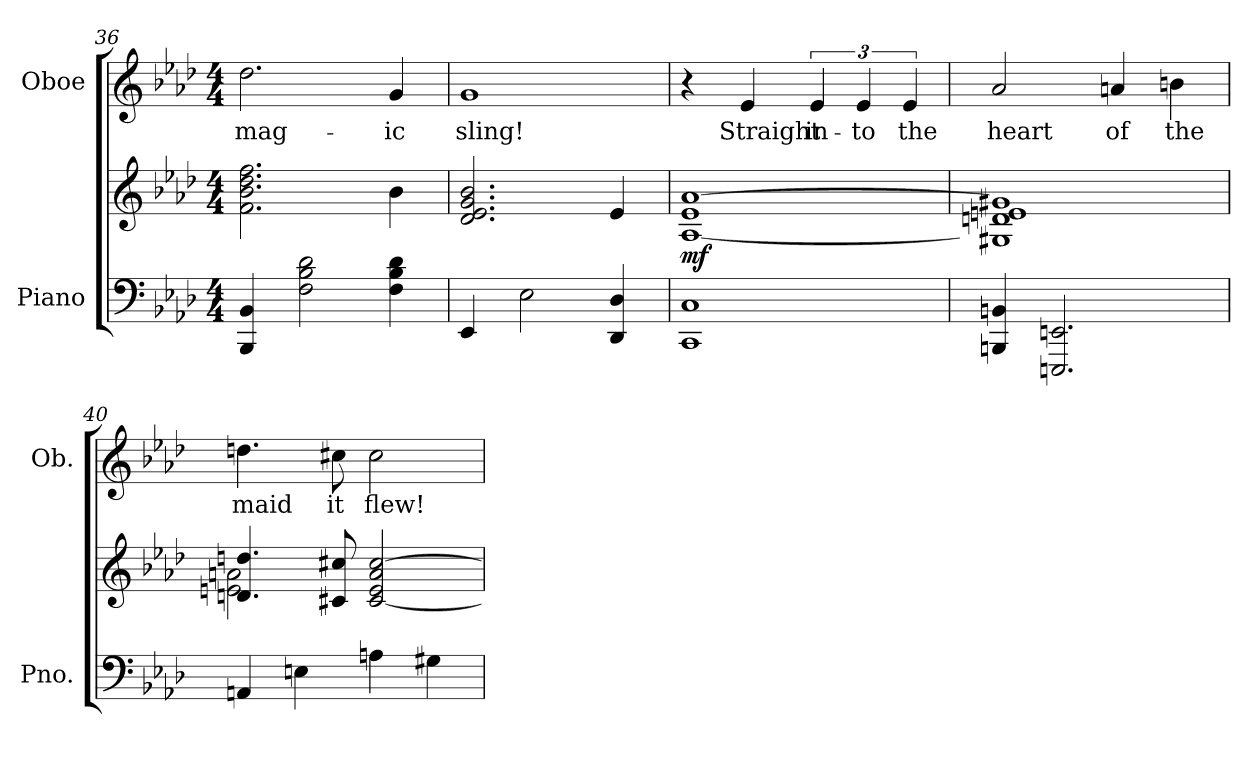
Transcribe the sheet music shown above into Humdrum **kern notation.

**kern	**kern	**dynam	**kern	**text
*part2	*part2	*part2	*part1	*part1
*staff3	*staff2	*staff2/3	*staff1	*staff1
*I"Piano	*	*	*I"Oboe	*
*I'Pno.	*	*	*I'Ob.	*
*clefF4	*clefG2	*	*clefG2	*
*k[b-e-a-d-]	*k[b-e-a-d-]	*	*k[b-e-a-d-]	*
*M4/4	*M4/4	*	*M4/4	*
=36	=36	=36	=36	=36
!	!	!	!	!LO:LY:b
4BBB-/ 4BB-/	2.f\ 2.b-\ 2.dd-\ 2.ff\	.	2.dd-\	mag-
2F\ 2B-\ 2d-\	.	.	.	.
!	!	!	!	!LO:LY:b
4F\ 4B-\ 4d-\	4b-\	.	4g/	-ic
=37	=37	=37	=37	=37
!	!	!	!	!LO:LY:b
4EE-/	2.d-/ 2.e-/ 2.g/ 2.b-/	.	1g	sling!
2E-\	.	.	.	.
4DD-/ 4D-/	4e-/	.	.	.
!!LO:LB:g=z
=38	=38	=38	=38	=38
!	!	!LO:DY:b	!	!
1CC 1C	[1A- 1e- [1a-	mf	4r	.
!	!	!	!	!LO:LY:b
.	.	.	4e-/	Straight
!	!	!	!	!LO:LY:b
.	.	.	6e-/	in-
!	!	!	!	!LO:LY:b
.	.	.	6e-/	-to
!	!	!	!	!LO:LY:b
.	.	.	6e-/	the
=39	=39	=39	=39	=39
!	!	!	!	!LO:LY:b
4BBBn/ 4BBn/	1G#X] 1dn 1en 1g#X]	.	2a-/	heart
2.EEEn/ 2.EEn/	.	.	.	.
!	!	!	!	!LO:LY:b
.	.	.	4an/	of
!	!	!	!	!LO:LY:b
.	.	.	4bn\	the
=40	=40	=40	=40	=40
*	*^	*	*	*
!	!	!	!	!	!LO:LY:b
4AAn/	4.dn/ 4.ddn/	2en\ 2an\	.	4.ddn\	maid
4En\	.	.	.	.	.
!	!	!	!	!	!LO:LY:b
.	8c#X/ 8cc#X/	.	.	8cc#X\	it
!	!	!	!	!	!LO:LY:b
4An\	[2c#/ 2e/ 2a/ [2cc#/	2ryy	.	2cc#\	flew!
4G#X\	.	.	.	.	.
*	*v	*v	*	*	*
=	=	=	=	=
*-	*-	*-	*-	*-
